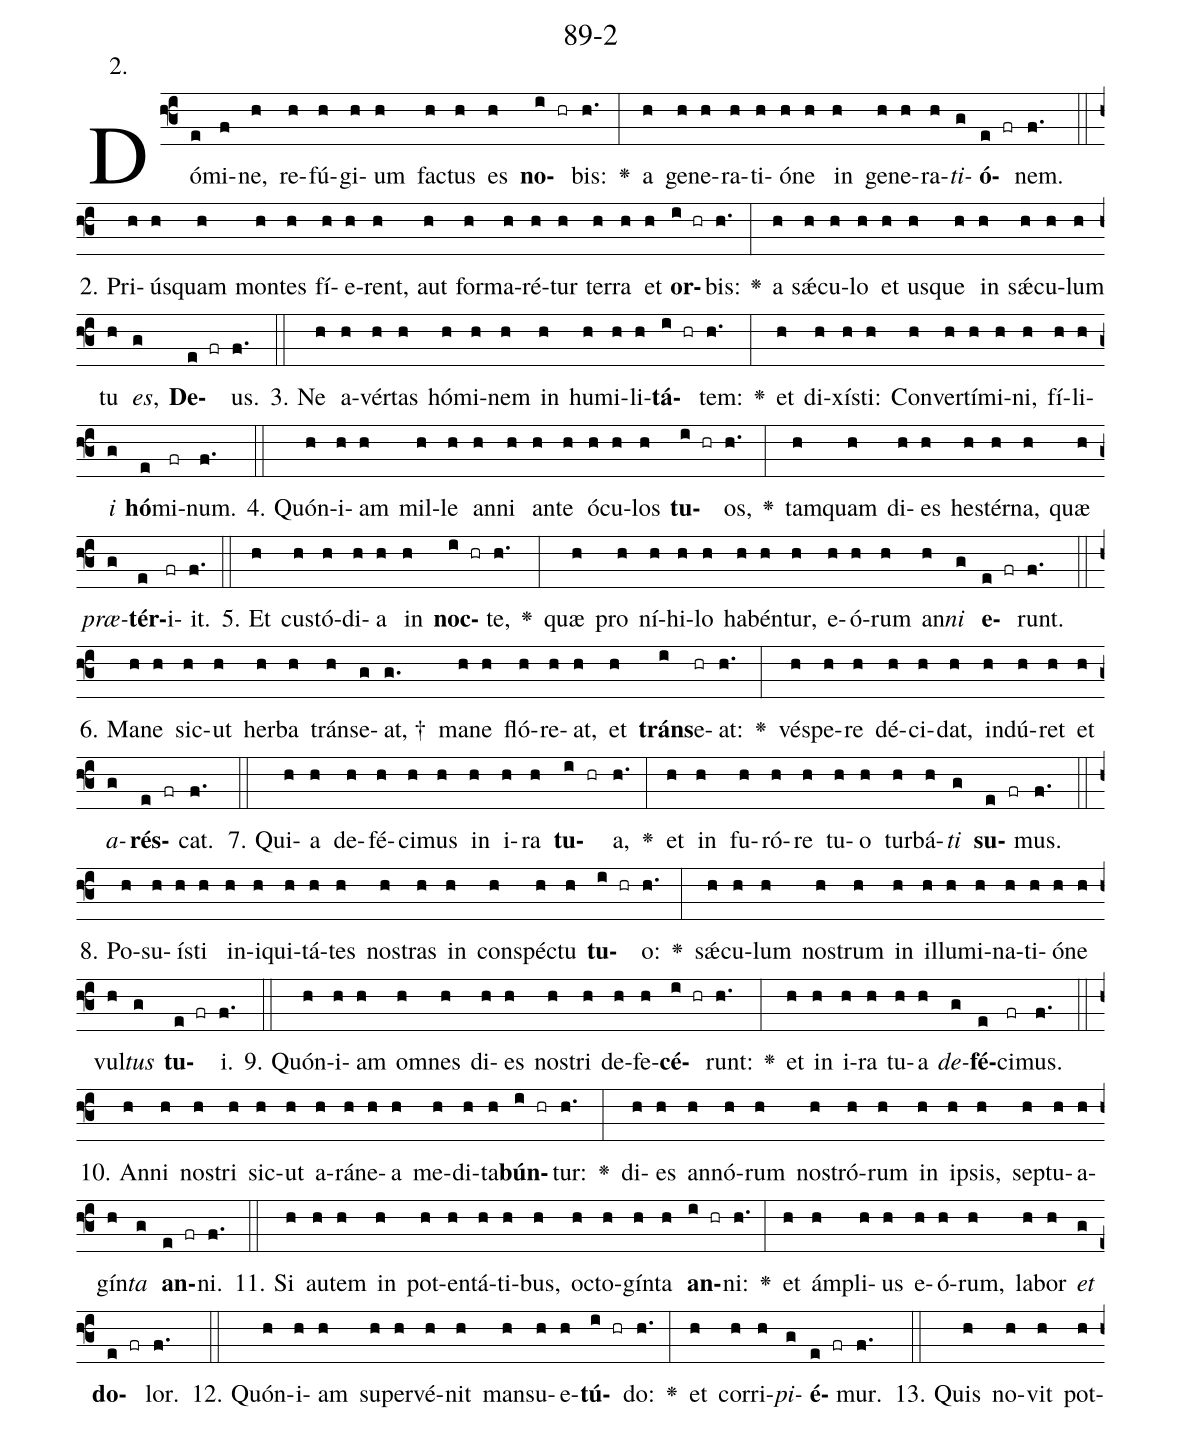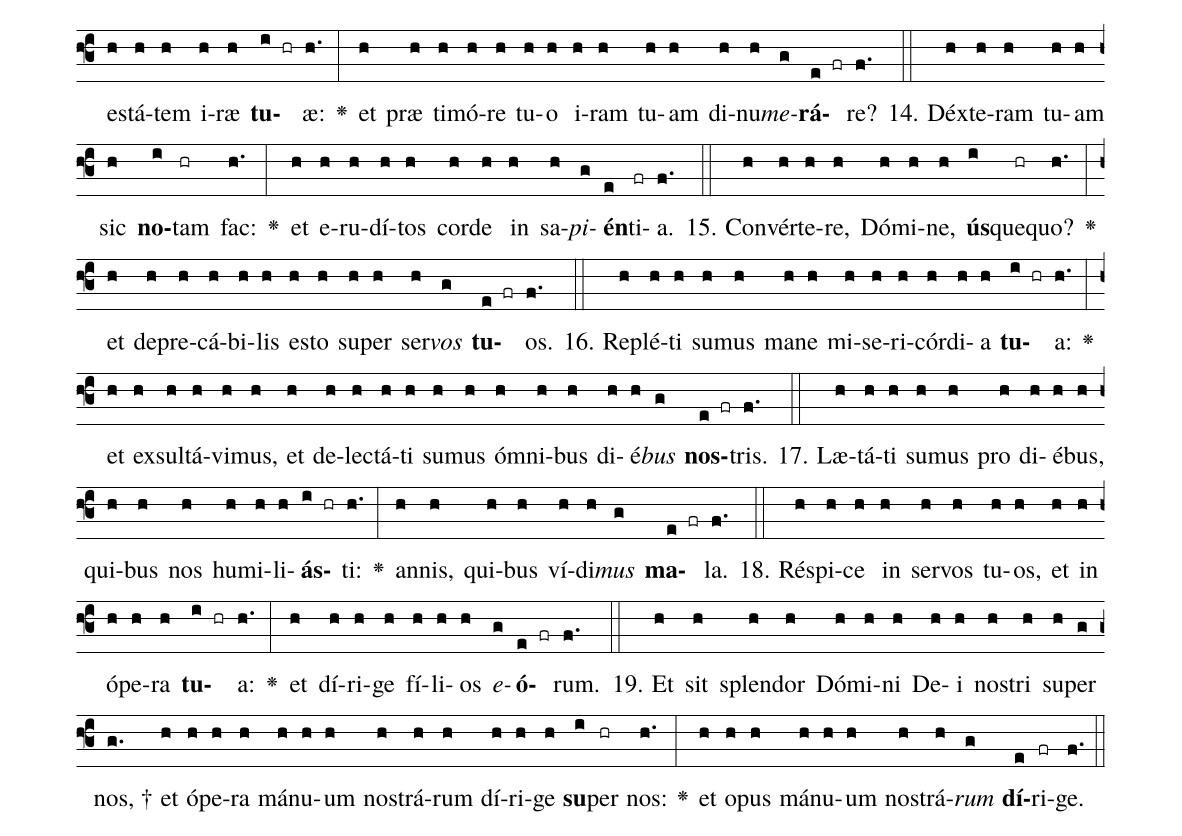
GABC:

name: 89-2;
annotation: 2.;
%%
(f3)Dó(e)mi(f)ne,(h) re(h)fú(h)gi(h)um(h) fac(h)tus(h) es(h) <b>no</b>(i hr)bis:(h.) <v>\greheightstar</v>(:) a(h) ge(h)ne(h)ra(h)ti(h)ó(h)ne(h) in(h) ge(h)ne(h)ra(h)<i>ti</i>(g)<b>ó</b>(e fr)nem.(f.) (::)
2. Pri(h)ús(h)quam(h) mon(h)tes(h) fí(h)e(h)rent,(h) aut(h) for(h)ma(h)ré(h)tur(h) ter(h)ra(h) et(h) <b>or</b>(i hr)bis:(h.) <v>\greheightstar</v>(:) a(h) sǽ(h)cu(h)lo(h) et(h) us(h)que(h) in(h) sǽ(h)cu(h)lum(h) tu(h) <i>es</i>,(g) <b>De</b>(e fr)us.(f.) (::)
3. Ne(h) a(h)vér(h)tas(h) hó(h)mi(h)nem(h) in(h) hu(h)mi(h)li(h)<b>tá</b>(i hr)tem:(h.) <v>\greheightstar</v>(:) et(h) di(h)xís(h)ti:(h) Con(h)ver(h)tí(h)mi(h)ni,(h) fí(h)li(h)<i>i</i>(g) <b>hó</b>(e)mi(fr)num.(f.) (::)
4. Quón(h)i(h)am(h) mil(h)le(h) an(h)ni(h) an(h)te(h) ó(h)cu(h)los(h) <b>tu</b>(i hr)os,(h.) <v>\greheightstar</v>(:) tam(h)quam(h) di(h)es(h) hes(h)tér(h)na,(h) quæ(h) <i>præ</i>(g)<b>tér</b>(e)i(fr)it.(f.) (::)
5. Et(h) cus(h)tó(h)di(h)a(h) in(h) <b>noc</b>(i hr)te,(h.) <v>\greheightstar</v>(:) quæ(h) pro(h) ní(h)hi(h)lo(h) ha(h)bén(h)tur,(h) e(h)ó(h)rum(h) an(h)<i>ni</i>(g) <b>e</b>(e fr)runt.(f.) (::)
6. Ma(h)ne(h) sic(h)ut(h) her(h)ba(h) tráns(h)e(g)at, †(g.) ma(h)ne(h) fló(h)re(h)at,(h) et(h) <b>tráns</b>(i)e(hr)at:(h.) <v>\greheightstar</v>(:) vés(h)pe(h)re(h) dé(h)ci(h)dat,(h) in(h)dú(h)ret(h) et(h) <i>a</i>(g)<b>rés</b>(e fr)cat.(f.) (::)
7. Qui(h)a(h) de(h)fé(h)ci(h)mus(h) in(h) i(h)ra(h) <b>tu</b>(i hr)a,(h.) <v>\greheightstar</v>(:) et(h) in(h) fu(h)ró(h)re(h) tu(h)o(h) tur(h)bá(h)<i>ti</i>(g) <b>su</b>(e fr)mus.(f.) (::)
8. Po(h)su(h)ís(h)ti(h) in(h)i(h)qui(h)tá(h)tes(h) nos(h)tras(h) in(h) con(h)spéc(h)tu(h) <b>tu</b>(i hr)o:(h.) <v>\greheightstar</v>(:) sǽ(h)cu(h)lum(h) nos(h)trum(h) in(h) il(h)lu(h)mi(h)na(h)ti(h)ó(h)ne(h) vul(h)<i>tus</i>(g) <b>tu</b>(e fr)i.(f.) (::)
9. Quón(h)i(h)am(h) om(h)nes(h) di(h)es(h) nos(h)tri(h) de(h)fe(h)<b>cé</b>(i hr)runt:(h.) <v>\greheightstar</v>(:) et(h) in(h) i(h)ra(h) tu(h)a(h) <i>de</i>(g)<b>fé</b>(e)ci(fr)mus.(f.) (::)
10. An(h)ni(h) nos(h)tri(h) sic(h)ut(h) a(h)rá(h)ne(h)a(h) me(h)di(h)ta(h)<b>bún</b>(i hr)tur:(h.) <v>\greheightstar</v>(:) di(h)es(h) an(h)nó(h)rum(h) nos(h)tró(h)rum(h) in(h) ip(h)sis,(h) sep(h)tu(h)a(h)gín(h)<i>ta</i>(g) <b>an</b>(e fr)ni.(f.) (::)
11. Si(h) au(h)tem(h) in(h) pot(h)en(h)tá(h)ti(h)bus,(h) oc(h)to(h)gín(h)ta(h) <b>an</b>(i hr)ni:(h.) <v>\greheightstar</v>(:) et(h) ám(h)pli(h)us(h) e(h)ó(h)rum,(h) la(h)bor(h) <i>et</i>(g) <b>do</b>(e fr)lor.(f.) (::)
12. Quón(h)i(h)am(h) su(h)per(h)vé(h)nit(h) man(h)su(h)e(h)<b>tú</b>(i hr)do:(h.) <v>\greheightstar</v>(:) et(h) cor(h)ri(h)<i>pi</i>(g)<b>é</b>(e fr)mur.(f.) (::)
13. Quis(h) no(h)vit(h) pot(h)es(h)tá(h)tem(h) i(h)ræ(h) <b>tu</b>(i hr)æ:(h.) <v>\greheightstar</v>(:) et(h) præ(h) ti(h)mó(h)re(h) tu(h)o(h) i(h)ram(h) tu(h)am(h) di(h)nu(h)<i>me</i>(g)<b>rá</b>(e fr)re?(f.) (::)
14. Déx(h)te(h)ram(h) tu(h)am(h) sic(h) <b>no</b>(i)tam(hr) fac:(h.) <v>\greheightstar</v>(:) et(h) e(h)ru(h)dí(h)tos(h) cor(h)de(h) in(h) sa(h)<i>pi</i>(g)<b>én</b>(e)ti(fr)a.(f.) (::)
15. Con(h)vér(h)te(h)re,(h) Dó(h)mi(h)ne,(h) <b>ús</b>(i)que(hr)quo?(h.) <v>\greheightstar</v>(:) et(h) de(h)pre(h)cá(h)bi(h)lis(h) es(h)to(h) su(h)per(h) ser(h)<i>vos</i>(g) <b>tu</b>(e fr)os.(f.) (::)
16. Re(h)plé(h)ti(h) su(h)mus(h) ma(h)ne(h) mi(h)se(h)ri(h)cór(h)di(h)a(h) <b>tu</b>(i hr)a:(h.) <v>\greheightstar</v>(:) et(h) ex(h)sul(h)tá(h)vi(h)mus,(h) et(h) de(h)lec(h)tá(h)ti(h) su(h)mus(h) óm(h)ni(h)bus(h) di(h)é(h)<i>bus</i>(g) <b>nos</b>(e fr)tris.(f.) (::)
17. Læ(h)tá(h)ti(h) su(h)mus(h) pro(h) di(h)é(h)bus,(h) qui(h)bus(h) nos(h) hu(h)mi(h)li(h)<b>ás</b>(i hr)ti:(h.) <v>\greheightstar</v>(:) an(h)nis,(h) qui(h)bus(h) ví(h)di(h)<i>mus</i>(g) <b>ma</b>(e fr)la.(f.) (::)
18. Ré(h)spi(h)ce(h) in(h) ser(h)vos(h) tu(h)os,(h) et(h) in(h) ó(h)pe(h)ra(h) <b>tu</b>(i hr)a:(h.) <v>\greheightstar</v>(:) et(h) dí(h)ri(h)ge(h) fí(h)li(h)os(h) <i>e</i>(g)<b>ó</b>(e fr)rum.(f.) (::)
19. Et(h) sit(h) splen(h)dor(h) Dó(h)mi(h)ni(h) De(h)i(h) nos(h)tri(h) su(h)per(g) nos, †(g.) et(h) ó(h)pe(h)ra(h) má(h)nu(h)um(h) nos(h)trá(h)rum(h) dí(h)ri(h)ge(h) <b>su</b>(i)per(hr) nos:(h.) <v>\greheightstar</v>(:) et(h) o(h)pus(h) má(h)nu(h)um(h) nos(h)trá(h)<i>rum</i>(g) <b>dí</b>(e)ri(fr)ge.(f.) (::)
